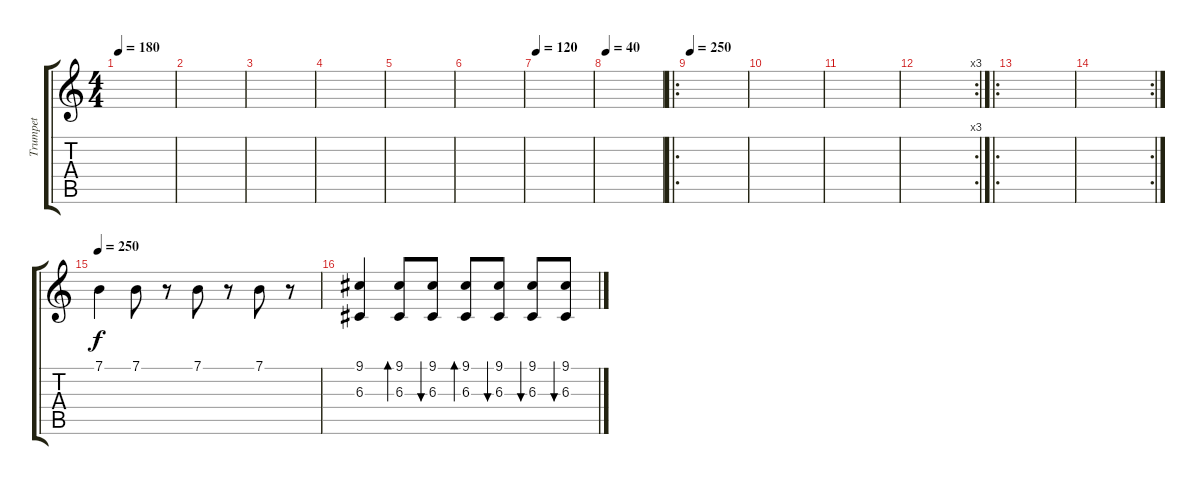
\track ("Trumpet" "Trumpet") {instrument trumpet}
\staff {score tabs}
\tuning (E4 B3 G3 D3 A2 E2) {hide}
\ts (4 4)
\tempo 180
\clef g2
\ks c
|
|
|
|
|
|
\tempo 120
|
\tempo 40
|
\ro
\tempo 250
|
|
|
\rc 3
|
\ro
|
\rc 2
|
\tempo 250
7.1.4{instrument trombone} 7.1.8 r.8 7.1.8 r.8 7.1.8 r.8 |
(9.1 6.3).4 (9.1 6.3).8{bd 480} (9.1 6.3).8{bu 480} (9.1 6.3).8{bd 480} (9.1 6.3).8{bu 480} (9.1 6.3).8{bu 480} (9.1 6.3).8{bu 480}
